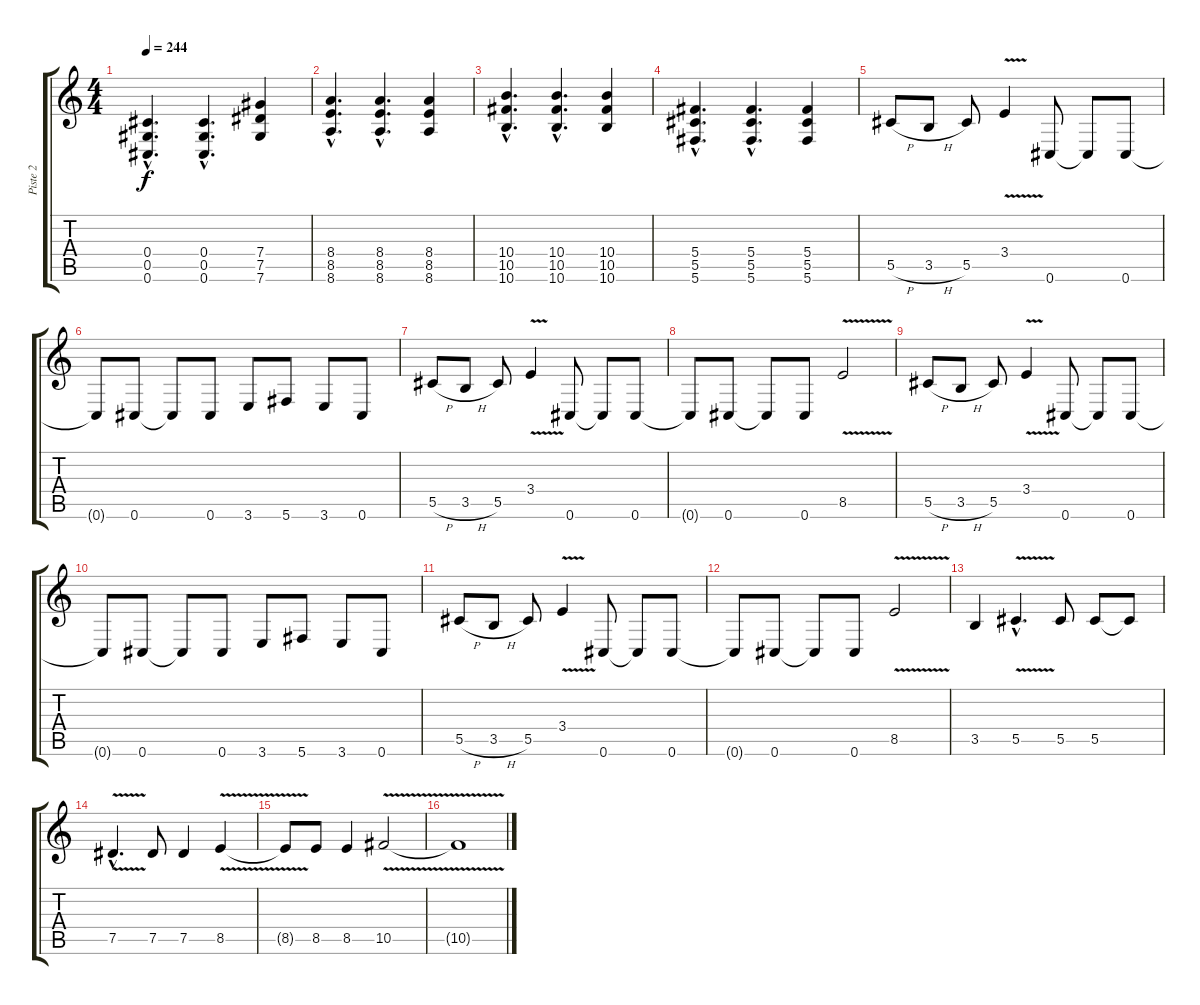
\track ("Piste 2" "Piste 2") {instrument distortionguitar}
\staff {score tabs}
\tuning (Eb4 Bb3 Gb3 Db3 Ab2 Db2) {hide}
\ts (4 4)
\tempo 244
\clef g2
\ks c
(0.4{hac} 0.5{hac} 0.6{hac}).4{d dy f} (0.4{hac} 0.5{hac} 0.6{hac}).4{d} (7.4 7.5 7.6).4 |
(8.4{hac} 8.5{hac} 8.6{hac}).4{d} (8.4{hac} 8.5{hac} 8.6{hac}).4{d} (8.4 8.5 8.6).4 |
(10.4{hac} 10.5{hac} 10.6{hac}).4{d} (10.4{hac} 10.5{hac} 10.6{hac}).4{d} (10.4 10.5 10.6).4 |
(5.4{hac} 5.5{hac} 5.6{hac}).4{d} (5.4{hac} 5.5{hac} 5.6{hac}).4{d} (5.4 5.5 5.6).4 |
5.5{h}.8 3.5{h}.8 5.5.8 3.4{v}.4 0.6.8 0.6{t}.8 0.6.8 |
0.6{t}.8 0.6.8 0.6{t}.8 0.6.8 3.6.8 5.6.8 3.6.8 0.6.8 |
5.5{h}.8 3.5{h}.8 5.5.8 3.4{v}.4 0.6.8 0.6{t}.8 0.6.8 |
0.6{t}.8 0.6.8 0.6{t}.8 0.6.8 8.5{v}.2 |
5.5{h}.8 3.5{h}.8 5.5.8 3.4{v}.4 0.6.8 0.6{t}.8 0.6.8 |
0.6{t}.8 0.6.8 0.6{t}.8 0.6.8 3.6.8 5.6.8 3.6.8 0.6.8 |
5.5{h}.8 3.5{h}.8 5.5.8 3.4{v}.4 0.6.8 0.6{t}.8 0.6.8 |
0.6{t}.8 0.6.8 0.6{t}.8 0.6.8 8.5{v}.2 |
3.5.4 5.5{v hac}.4{d} 5.5.8 5.5.8 5.5{t}.8 |
7.5{v hac}.4{d} 7.5.8 7.5.4 8.5{v}.4 |
8.5{t}.8 8.5.8 8.5.4 10.5{v}.2 |
10.5{t}.1
